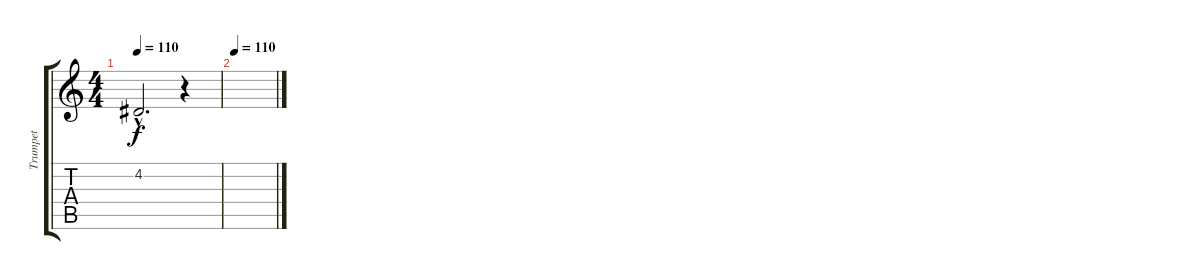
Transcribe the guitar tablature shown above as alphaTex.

\track ("Trumpet" "Trumpet") {instrument trumpet}
\staff {score tabs}
\tuning (E4 B3 G3 D3 A2 E2) {hide}
\ts (4 4)
\tempo 110
\clef g2
\ks c
4.2{hac t}.2{d dy f} r.4 |
\tempo 110
